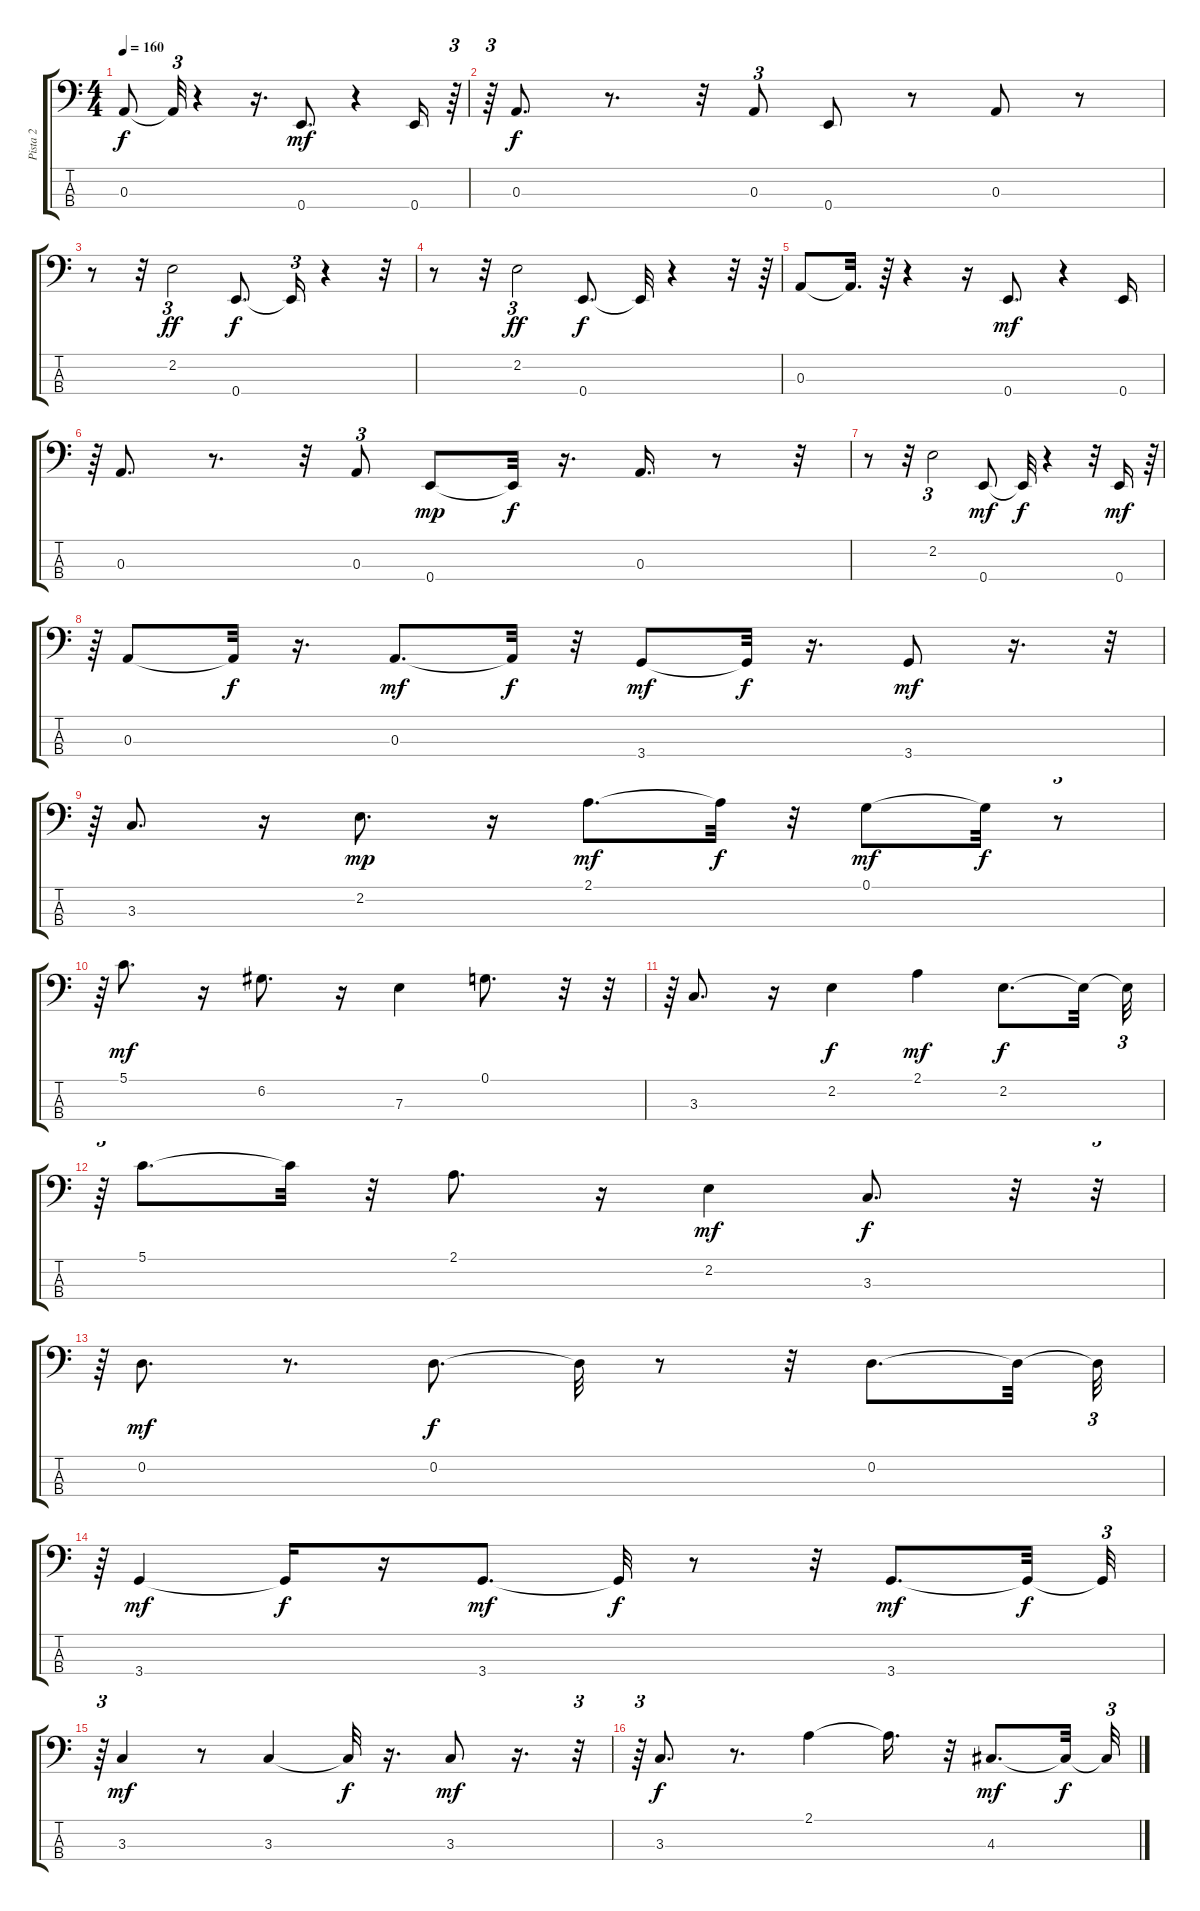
\track ("Pista 2" "Pista 2") {instrument acousticbass}
\staff {score tabs}
\tuning (G2 D2 A1 E1) {hide}
\ts (4 4)
\tempo 160
\clef f4
\ks c
0.3.8{dy f} 0.3{t}.32{tu (3 2)} r.4 r.16{d} 0.4.8{d dy mf} r.4 0.4.16 r.64{tu (3 2)} |
r.64{tu (3 2)} 0.3.8{d dy f} r.8{d} r.32 0.3.8{tu (3 2)} 0.4.8 r.8 0.3.8 r.8 |
r.8 r.32 2.2.2{tu (3 2) dy ff} 0.4.8{d dy f} 0.4{t}.16{tu (3 2)} r.4 r.32 |
r.8 r.32 2.2.2{tu (3 2) dy ff} 0.4.8{d dy f} 0.4{t}.32 r.4 r.32 r.64{tu (3 2)} |
0.3.8 0.3{t}.32{d} r.64 r.4 r.16 0.4.8{d dy mf} r.4 0.4.16 |
r.64{tu (3 2)} 0.3.8{d} r.8{d} r.32 0.3.8{tu (3 2)} 0.4.8{dy mp} 0.4{t}.32{dy f} r.16{d} 0.3.16{d} r.8 r.32 |
r.8 r.32 2.2.2{tu (3 2)} 0.4.8{dy mf} 0.4{t}.32{dy f} r.4 r.32 0.4.16{dy mf} r.64{tu (3 2)} |
r.64{tu (3 2)} 0.3.8 0.3{t}.32{dy f} r.16{d} 0.3.8{d dy mf} 0.3{t}.32{dy f} r.32 3.4.8{dy mf} 3.4{t}.32{dy f} r.16{d} 3.4.8{dy mf} r.16{d} r.32{tu (3 2)} |
r.64{tu (3 2)} 3.3.8{d} r.16 2.2.8{d dy mp} r.16 2.1.8{d dy mf} 2.1{t}.32{dy f} r.32 0.1.8{dy mf} 0.1{t}.32{dy f} r.8{tu (3 2)} |
r.64{tu (3 2)} 5.1.8{d dy mf} r.16 6.2.8{d} r.16 7.3.4 0.1.8{d} r.32 r.32{tu (3 2)} |
r.64{tu (3 2)} 3.3.8{d} r.16 2.2.4{dy f} 2.1.4{dy mf} 2.2.8{d dy f} 2.2{t}.32 2.2{t}.32{tu (3 2)} |
r.64{tu (3 2)} 5.1.8{d} 5.1{t}.32 r.32 2.1.8{d} r.16 2.2.4{dy mf} 3.3.8{d dy f} r.32 r.32{tu (3 2)} |
r.64{tu (3 2)} 0.2.8{d dy mf} r.8{d} 0.2.8{d dy f} 0.2{t}.32 r.8 r.32 0.2.8{d} 0.2{t}.32 0.2{t}.32{tu (3 2)} |
r.64{tu (3 2)} 3.4.4{dy mf} 3.4{t}.16{dy f} r.16 3.4.8{d dy mf} 3.4{t}.32{dy f} r.8 r.32 3.4.8{d dy mf} 3.4{t}.32{dy f} 3.4{t}.32{tu (3 2)} |
r.64{tu (3 2)} 3.3.4{dy mf} r.8 3.3.4 3.3{t}.32{dy f} r.16{d} 3.3.8{dy mf} r.16{d} r.32{tu (3 2)} |
r.64{tu (3 2)} 3.3.8{d dy f} r.8{d} 2.1.4 2.1{t}.16{d} r.32 4.3.8{d dy mf} 4.3{t}.32{dy f} 4.3{t}.32{tu (3 2)}
